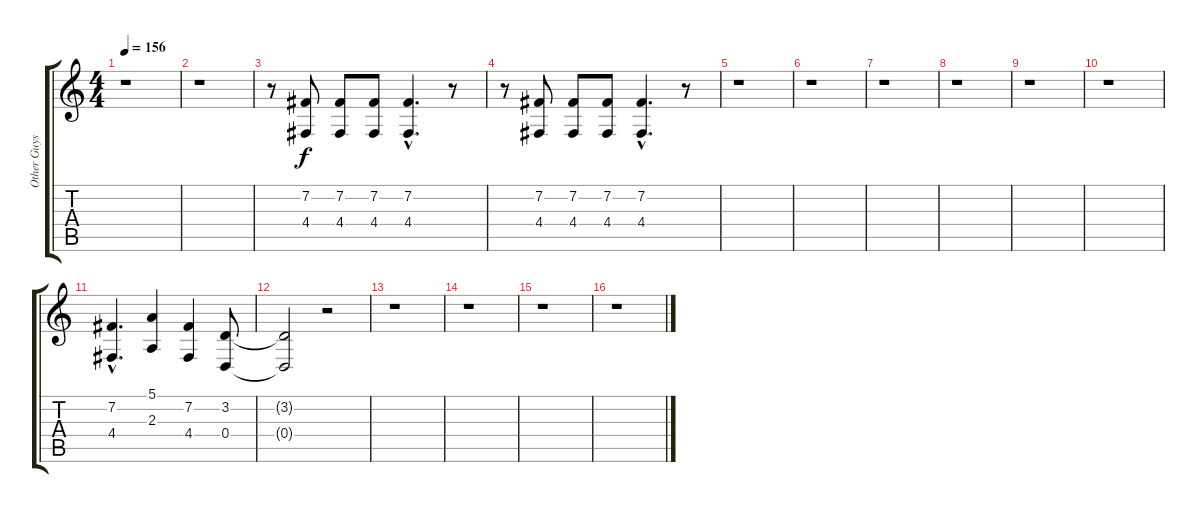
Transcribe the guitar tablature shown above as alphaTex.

\track ("Other Guys - Backup Vocals" "Other Guys") {instrument trumpet}
\staff {score tabs}
\tuning (E4 B3 G3 D3 A2 E2) {hide}
\ts (4 4)
\tempo 156
\clef g2
\ks c
r.1{dy f} |
r.1 |
r.8 (7.2 4.4).8 (7.2 4.4).8 (7.2 4.4).8 (7.2{hac} 4.4{hac}).4{d} r.8 |
r.8 (7.2 4.4).8 (7.2 4.4).8 (7.2 4.4).8 (7.2{hac} 4.4{hac}).4{d} r.8 |
r.1 |
r.1 |
r.1 |
r.1 |
r.1 |
r.1 |
(7.2{hac} 4.4{hac}).4{d} (5.1 2.3).4 (7.2 4.4).4 (3.2 0.4).8 |
(3.2{t} 0.4{t}).2 r.2 |
r.1 |
r.1 |
r.1 |
r.1
